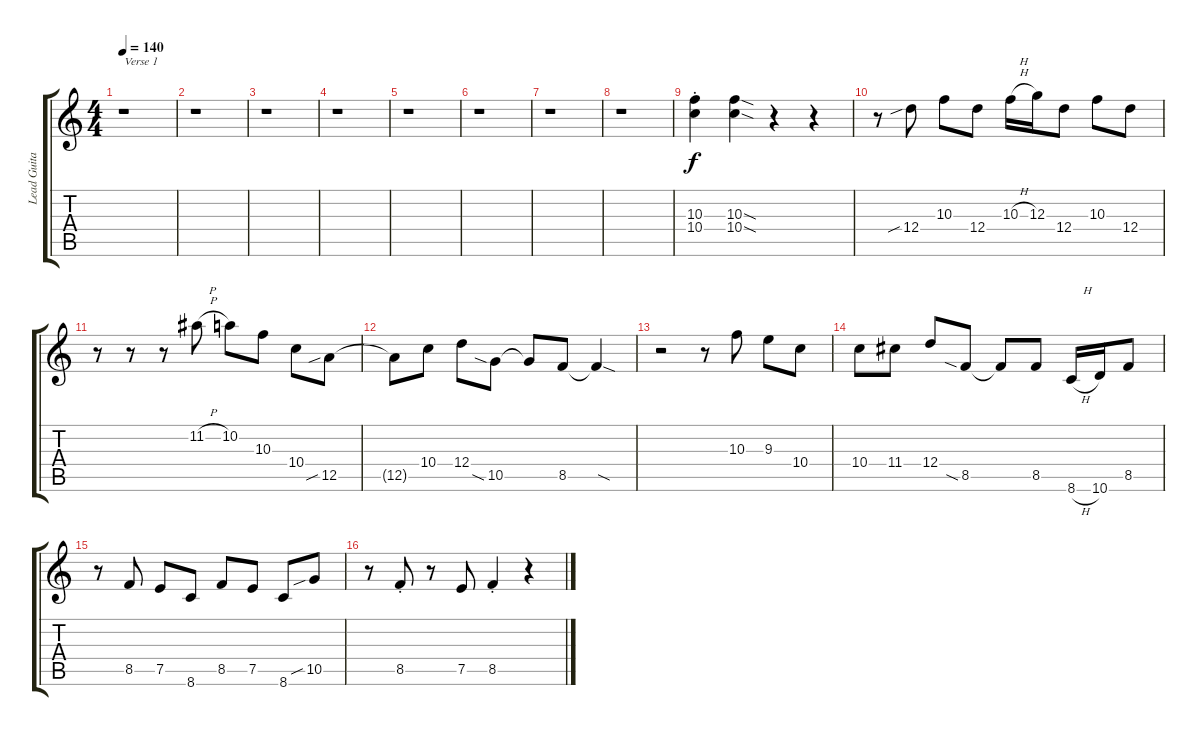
\track ("Lead Guitar" "Lead Guita") {instrument overdrivenguitar}
\staff {score tabs}
\tuning (E4 B3 G3 D3 A2 E2) {hide}
\ts (4 4)
\tempo 140
\clef g2
\ks c
r.1{txt "Verse 1" dy f} |
r.1 |
r.1 |
r.1 |
r.1 |
r.1 |
r.1 |
r.1 |
(10.3{st} 10.4{st}).4 (10.3{sod} 10.4{sod}).4 r.4 r.4 |
r.8 12.4{sib}.8 10.3.8 12.4.8 10.3{h}.16{txt "   H"} 12.3.16 12.4.8 10.3.8 12.4.8 |
r.8 r.8 r.8 11.2{h}.8{txt "    P"} 10.2.8 10.3.8 10.4.8 12.5{sib}.8 |
12.5{t}.8 10.4.8 12.4.8 10.5{sia}.8 10.5{t}.8 8.5.8 8.5{sod t}.4 |
r.2 r.8 10.3.8 9.3.8 10.4.8 |
10.4.8 11.4.8 12.4.8 8.5{sia}.8 8.5{t}.8 8.5.8 8.6{h}.16{txt "    H"} 10.6.16 8.5.8 |
r.8 8.5.8 7.5.8 8.6.8 8.5.8 7.5.8 8.6.8 10.5{sib}.8 |
r.8 8.5{st}.8 r.8 7.5.8 8.5{st}.4 r.4
